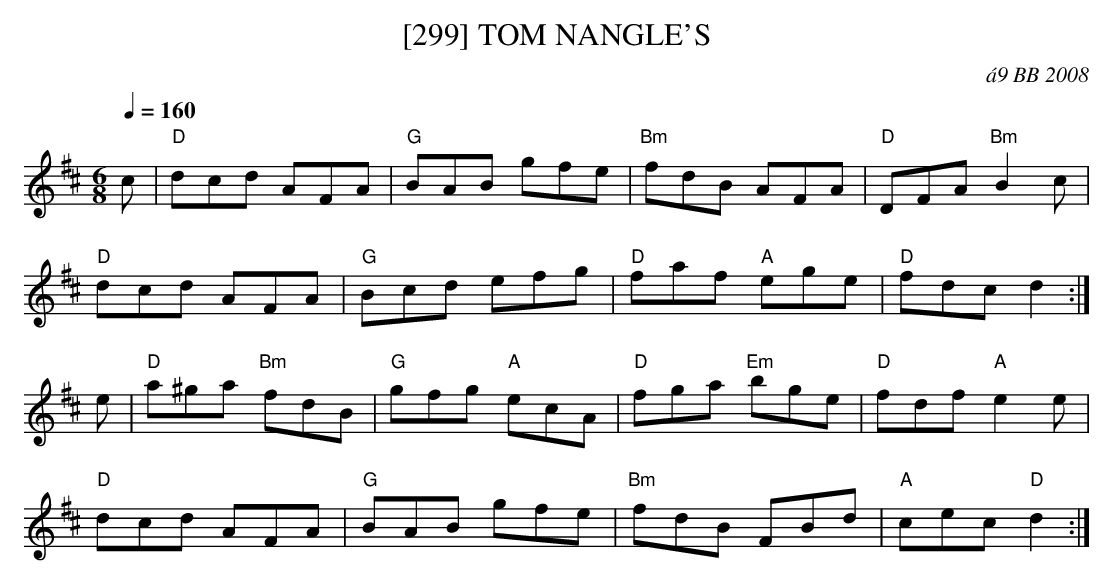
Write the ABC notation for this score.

X:1
T:[299] TOM NANGLE'S
C:\'a9 BB 2008
M:6/8
L:1/8
Q:1/4=160
K:D
c|"D" dcd AFA|"G" BAB gfe|"Bm"fdB AFA|"D"DFA "Bm"B2c|
"D" dcd AFA|"G" Bcd efg|"D" faf "A" ege|"D" fdc d2 :|
e|"D"a^ga "Bm"fdB|"G" gfg "A" ecA|"D" fga "Em" bge|\
"D"fdf  "A"e2e|
"D" dcd AFA|"G" BAB gfe|"Bm" fdB FBd|"A"cec "D" d2 :|
